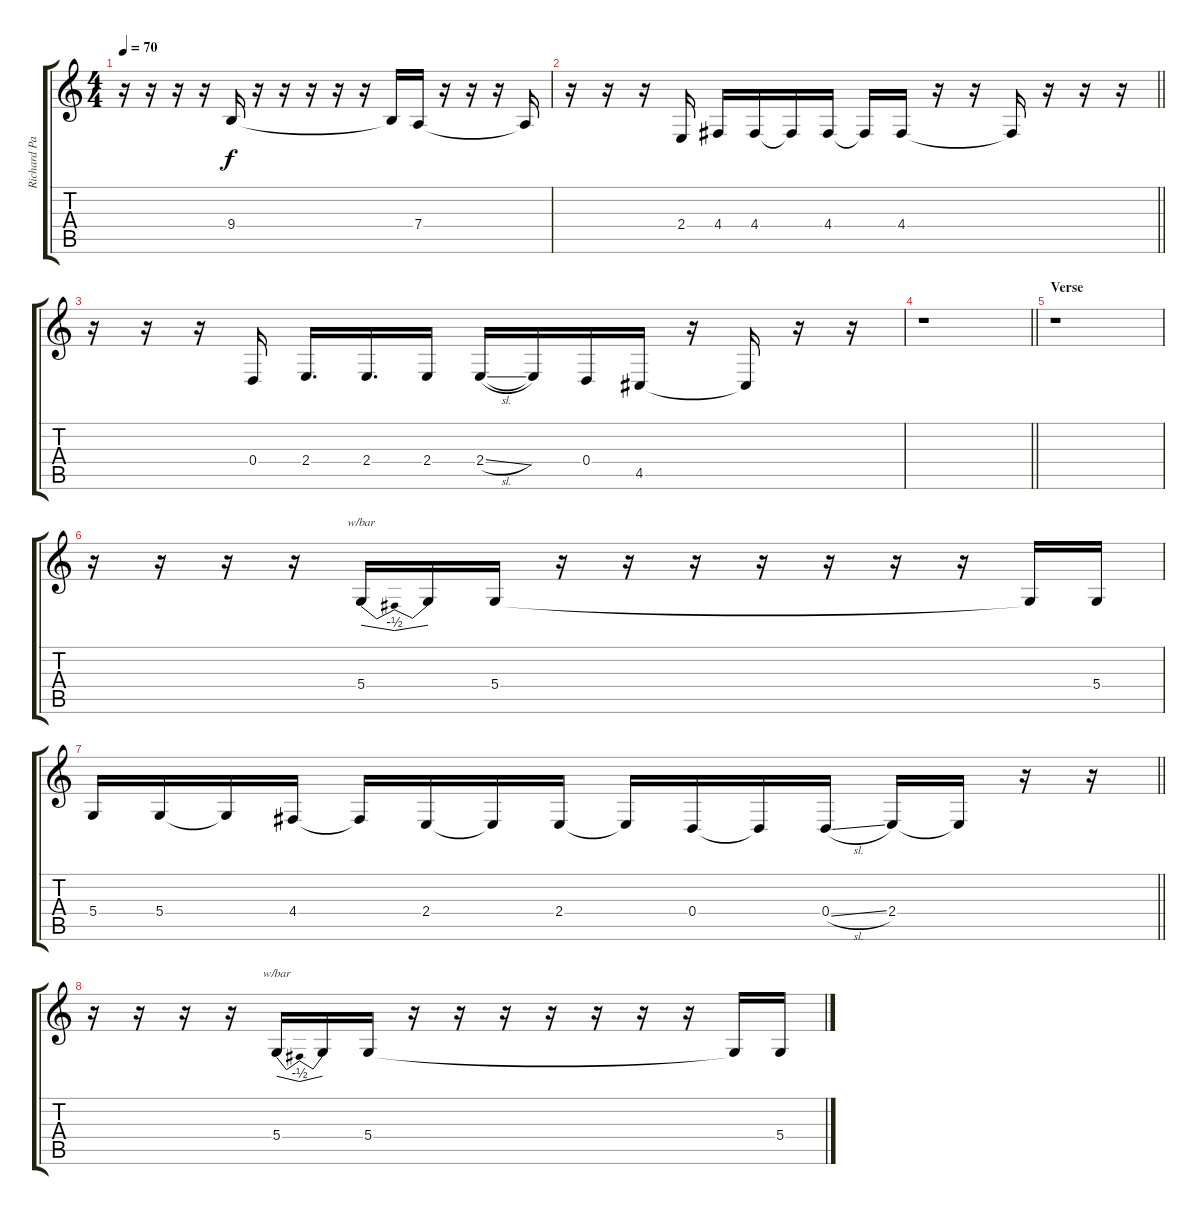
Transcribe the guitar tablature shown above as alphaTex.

\track ("Richard Patrick (Vocals)" "Richard Pa") {instrument lead2sawtooth}
\staff {score tabs}
\tuning (E4 B3 G3 D3 A2 E2) {hide}
\ts (4 4)
\tempo 70
\clef g2
\ks c
r.16{dy f} r.16 r.16 r.16 9.4.16 r.16 r.16 r.16 r.16 r.16 9.4{t}.16 7.4.16 r.16 r.16 r.16 7.4{t}.16 |
\barLineRight lightlight
r.16 r.16 r.16 2.4.16 4.4.16 4.4.16 4.4{t}.16 4.4.16 4.4{t}.16 4.4.16 r.16 r.16 4.4{t}.16 r.16 r.16 r.16 |
r.16 r.16 r.16 0.4.16 2.4.16{d} 2.4.16{d} 2.4.16 2.4{sl}.16 2.4{t}.16 0.4.16 4.5.16 r.16 4.5{t}.16 r.16 r.16 |
\barLineRight lightlight
r.1 |
\section ("" "Verse")
r.1 |
r.16 r.16 r.16 r.16 5.4.16{tbe (dip default 0 0 30 -2 60 0)} 5.4{t}.16 5.4.16 r.16 r.16 r.16 r.16 r.16 r.16 r.16 5.4{t}.16 5.4.16 |
\barLineRight lightlight
5.4.16 5.4.16 5.4{t}.16 4.4.16 4.4{t}.16 2.4.16 2.4{t}.16 2.4.16 2.4{t}.16 0.4.16 0.4{t}.16 0.4{sl}.16 2.4.16 2.4{t}.16 r.16 r.16 |
r.16 r.16 r.16 r.16 5.4.16{tbe (dip default 0 0 30 -2 60 0)} 5.4{t}.16 5.4.16 r.16 r.16 r.16 r.16 r.16 r.16 r.16 5.4{t}.16 5.4.16
